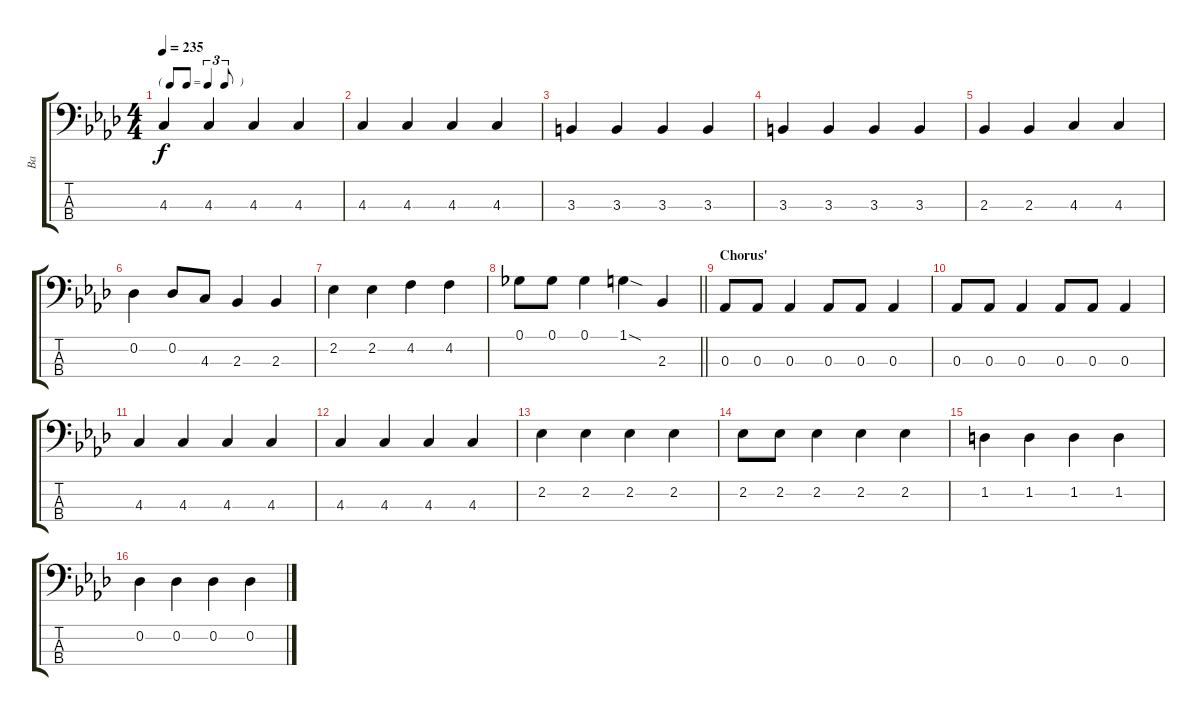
\track ("Ba" "Ba") {instrument electricbassfinger}
\staff {score tabs}
\tuning (Gb2 Db2 Ab1 Eb1) {hide}
\ts (4 4)
\tf triplet8th
\tempo 235
\clef f4
\ks ab
4.3.4{dy f} 4.3.4 4.3.4 4.3.4 |
4.3.4 4.3.4 4.3.4 4.3.4 |
3.3.4 3.3.4 3.3.4 3.3.4 |
3.3.4 3.3.4 3.3.4 3.3.4 |
2.3.4 2.3.4 4.3.4 4.3.4 |
0.2.4 0.2.8 4.3.8 2.3.4 2.3.4 |
2.2.4 2.2.4 4.2.4 4.2.4 |
\barLineRight lightlight
0.1.8 0.1.8 0.1.4 1.1{sod}.4 2.3.4 |
\section ("" "Chorus'")
0.3.8 0.3.8 0.3.4 0.3.8 0.3.8 0.3.4 |
0.3.8 0.3.8 0.3.4 0.3.8 0.3.8 0.3.4 |
4.3.4 4.3.4 4.3.4 4.3.4 |
4.3.4 4.3.4 4.3.4 4.3.4 |
2.2.4 2.2.4 2.2.4 2.2.4 |
2.2.8 2.2.8 2.2.4 2.2.4 2.2.4 |
1.2.4 1.2.4 1.2.4 1.2.4 |
0.2.4 0.2.4 0.2.4 0.2.4
